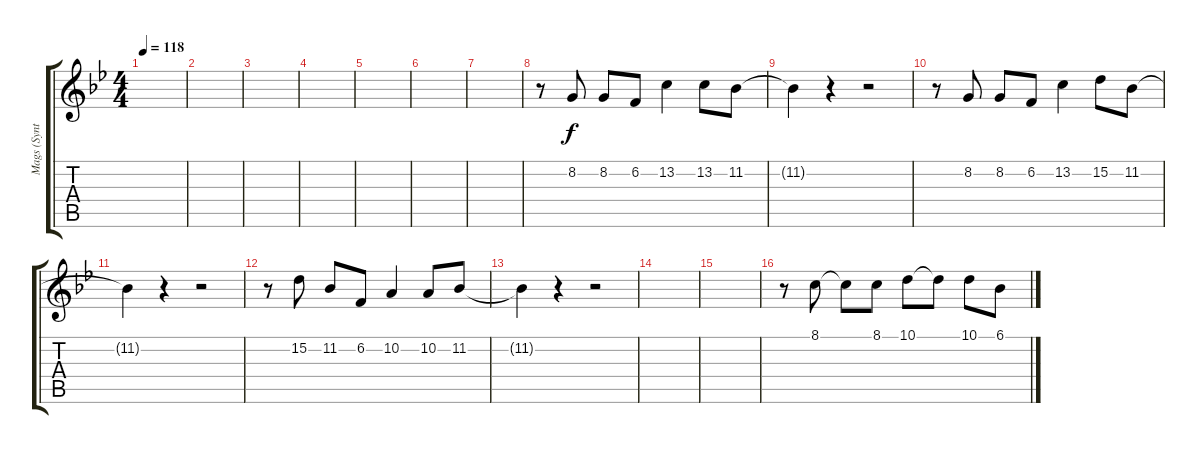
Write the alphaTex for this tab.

\track ("Mags (Synth Fills)" "Mags (Synt") {instrument vibraphone}
\staff {score tabs}
\tuning (E4 B3 G3 D3 A2 E2) {hide}
\ts (4 4)
\tempo 118
\clef g2
\ks bb
|
|
|
|
|
|
|
r.8 8.2.8 8.2.8 6.2.8 13.2.4 13.2.8 11.2.8 |
11.2{t}.4 r.4 r.2 |
r.8 8.2.8 8.2.8 6.2.8 13.2.4 15.2.8 11.2.8 |
11.2{t}.4 r.4 r.2 |
r.8 15.2.8 11.2.8 6.2.8 10.2.4 10.2.8 11.2.8 |
11.2{t}.4 r.4 r.2 |
|
|
r.8 8.1.8 8.1{t}.8 8.1.8 10.1.8 10.1{t}.8 10.1.8 6.1.8
